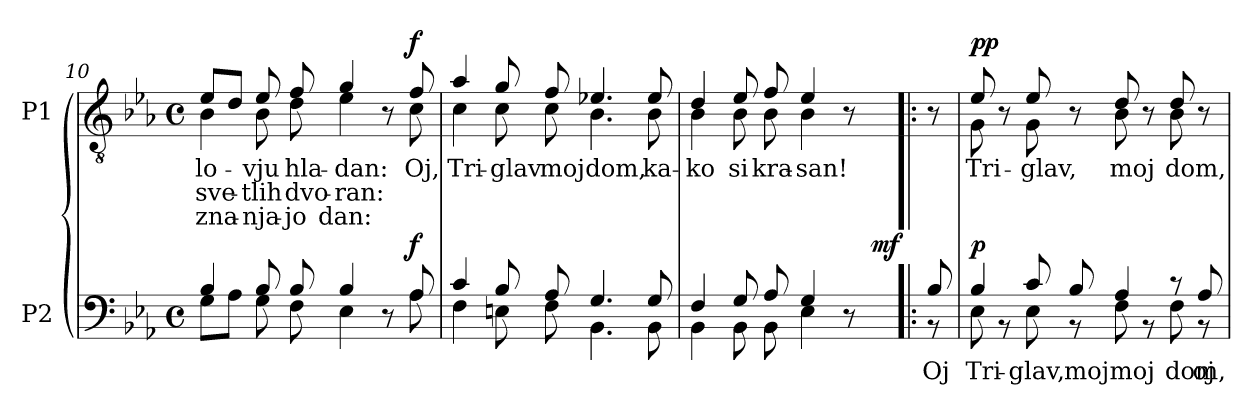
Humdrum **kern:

**kern	**text	**dynam	**kern	**text	**text	**text	**dynam
*part2	*part2	*part2	*part1	*part1	*part1	*part1	*part1
*staff2	*staff2	*staff2	*staff1	*staff1	*staff1	*staff1	*staff1
*I"P2	*	*	*I"P1	*	*	*	*
*clefF4	*	*	*clefGv2	*	*	*	*
*	*	*	*ITrd7c12	*	*	*	*
*k[b-e-a-]	*	*	*k[b-e-a-]	*	*	*	*
*E-:	*	*	*E-:	*	*	*	*
*M4/4	*	*	*M4/4	*	*	*	*
*met(c)	*	*	*met(c)	*	*	*	*
=10	=10	=10	=10	=10	=10	=10	=10
*^	*	*	*^	*	*	*	*
!	!	!	!	!	!	!LO:LY:b:color=#000000	!LO:LY:b:color=#000000	!LO:LY:b:color=#000000	!
4B-i/	8Gi\L	.	.	8E-i/L	4BB-i\	-lo-	sve-	-zna-	.
.	8A-i\J	.	.	8Di/J	.	.	.	.	.
!	!	!	!	!	!	!LO:LY:b:color=#000000	!LO:LY:b:color=#000000	!LO:LY:b:color=#000000	!
8B-i/	8Gi\	.	.	8E-i/	8BB-i\	-vju	-tlih	-nja-	.
!	!	!	!	!	!	!LO:LY:b:color=#000000	!LO:LY:b:color=#000000	!LO:LY:b:color=#000000	!
8B-i/	8Fi\	.	.	8Fi/	8Di\	hla-	dvo-	-jo	.
!	!	!	!	!	!	!LO:LY:b:color=#000000	!LO:LY:b:color=#000000	!LO:LY:b:color=#000000	!
4B-i/	4E-i\	.	.	4Gi/	4E-i\	-dan:	-ran:	dan:	.
8r	8ryy	.	.	8r	8ryy	.	.	.	.
!	!	!	!	!	!	!LO:LY:b:color=#000000	!	!	!
8A-i/	8A-i\	.	f	8Fi/	8Ci\	Oj,	.	.	f
=11	=11	=11	=11	=11	=11	=11	=11	=11	=11
!	!	!	!	!	!	!LO:LY:b:color=#000000	!	!	!
4ci/	4Fi\	.	.	4A-i/	4Ci\	Tri-	.	.	.
!	!	!	!	!	!	!LO:LY:b:color=#000000	!	!	!
8B-i/	8Eni\	.	.	8Gi/	8Ci\	-glav	.	.	.
!	!	!	!	!	!	!LO:LY:b:color=#000000	!	!	!
8A-i/	8Fi\	.	.	8Fi/	8Ci\	moj	.	.	.
!	!	!	!	!	!	!LO:LY:b:color=#000000	!	!	!
4.Gi/	4.BB-i\	.	.	4.E-Xi/	4.BB-i\	dom,	.	.	.
!	!	!	!	!	!	!LO:LY:b:color=#000000	!	!	!
8Gi/	8BB-i\	.	.	8E-i/	8BB-i\	ka-	.	.	.
=12	=12	=12	=12	=12	=12	=12	=12	=12	=12
!	!	!	!	!	!	!LO:LY:b:color=#000000	!	!	!
*	*^	*	*	*	*	*	*	*	*
4Fi/	4BB-i\	2ryy	.	.	4Di/	4BB-i\	-ko	.	.	.
!	!	!	!	!	!	!	!LO:LY:b:color=#000000	!	!	!
8Gi/	8BB-i\	.	.	.	8E-i/	8BB-i\	si	.	.	.
!	!	!	!	!	!	!	!LO:LY:b:color=#000000	!	!	!
8A-i/	8BB-i\	.	.	.	8Fi/	8BB-i\	kra-	.	.	.
!	!	!	!	!	!	!	!LO:LY:b:color=#000000	!	!	!
4Gi/	4E-i\	4ryy	.	.	4E-i/	4BB-i\	-san!	.	.	.
8r	8ryy	32ryy	.	.	8r	8ryy	.	.	.	.
.	.	64ryy	.	.	.	.	.	.	.	.
.	.	128ryy	.	.	.	.	.	.	.	.
.	.	256ryy	.	.	.	.	.	.	.	.
.	.	1024ryy	.	.	.	.	.	.	.	.
.	.	16ryy	.	mf	.	.	.	.	.	.
.	.	512.ryy	.	.	.	.	.	.	.	.
*v	*v	*v	*	*	*	*	*	*	*	*
=12X12!|:	=12X12!|:	=12X12!|:	=12X12!|:	=12X12!|:	=12X12!|:	=12X12!|:	=12X12!|:	=12X12!|:
*^	*	*	*	*	*	*	*	*
*	*^	*	*	*	*	*	*	*	*
!	!	!	!LO:LY:a:color=#000000	!	!	!	!	!	!	!
*	*v	*v	*	*	*	*	*	*	*	*
8B-i/	8r	Oj	.	8r	8ryy	.	.	.	.
!!LO:LB:g=z	!!
=13	=13	=13	=13	=13	=13	=13	=13	=13	=13
!	!	!LO:LY:a:color=#000000	!	!	!	!	!	!	!
!	!	!LO:LY:b:color=#000000	!	!	!	!	!	!	!
!	!	!	!	!	!	!LO:LY:a:color=#000000	!	!	!
4B-i/	8E-i\	Tri-	p	8E-i/	8GGi\	Tri-	.	.	pp
.	8r	.	.	8r	8ryy	.	.	.	.
!	!	!LO:LY:a:color=#000000	!	!	!	!	!	!	!
!	!	!LO:LY:b:color=#000000	!	!	!	!	!	!	!
!	!	!	!	!	!	!LO:LY:a:color=#000000	!	!	!
8ci/	8E-i\	-glav,	.	8E-i/	8GGi\	-glav,	.	.	.
!	!	!LO:LY:a:color=#000000	!	!	!	!	!	!	!
8B-i/	8r	moj	.	8r	8ryy	.	.	.	.
!	!	!LO:LY:a:color=#000000	!	!	!	!	!	!	!
!	!	!LO:LY:b:color=#000000	!	!	!	!	!	!	!
!	!	!	!	!	!	!LO:LY:a:color=#000000	!	!	!
4A-i/	8Fi\	moj	.	8Di/	8BB-i\	moj	.	.	.
.	8r	.	.	8r	8ryy	.	.	.	.
!	!	!LO:LY:b:color=#000000	!	!	!	!	!	!	!
!	!	!	!	!	!	!LO:LY:a:color=#000000	!	!	!
8r	8Fi\	dom,	.	8Di/	8BB-i\	dom,	.	.	.
!	!	!LO:LY:a:color=#000000	!	!	!	!	!	!	!
8A-i/	8r	oj	.	8r	8ryy	.	.	.	.
*v	*v	*	*	*	*	*	*	*	*
*	*	*	*v	*v	*	*	*	*
=	=	=	=	=	=	=	=
*-	*-	*-	*-	*-	*-	*-	*-
